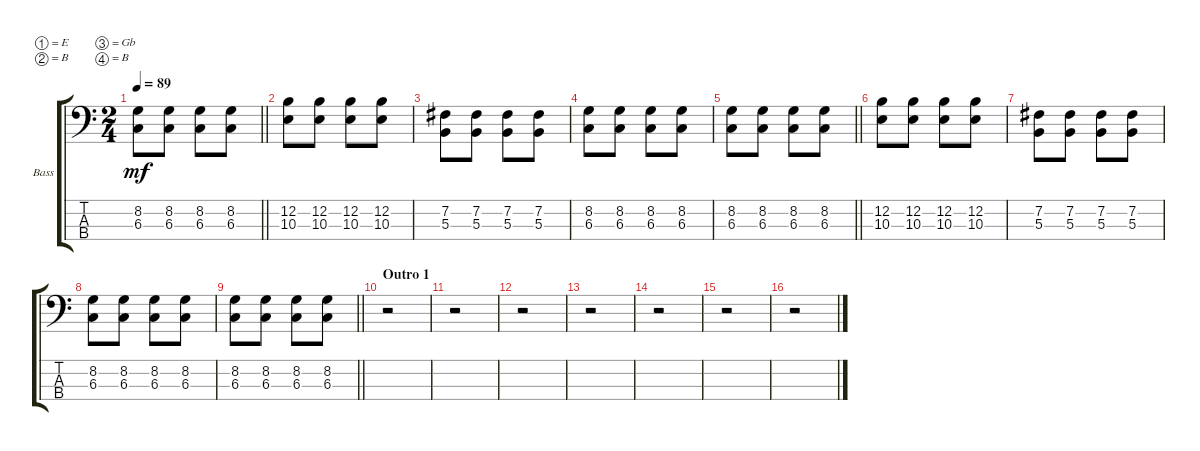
\bracketExtendMode groupsimilarinstruments
\firstSystemTrackNameOrientation horizontal
\otherSystemsTrackNameOrientation horizontal
\track ("Shuu" "Bass") {instrument electricbassfinger}
\staff {score tabs}
\tuning (E2 B1 Gb1 B0)
\ts (2 4)
\tempo 89
\clef f4
\barLineRight lightlight
\ks c
(8.2 6.3).8{dy mf} (8.2 6.3).8 (8.2 6.3).8 (8.2 6.3).8 |
(10.3 12.2).8 (10.3 12.2).8 (10.3 12.2).8 (10.3 12.2).8 |
(7.2 5.3).8 (7.2 5.3).8 (7.2 5.3).8 (7.2 5.3).8 |
(6.3 8.2).8 (8.2 6.3).8 (8.2 6.3).8 (8.2 6.3).8 |
\barLineRight lightlight
(8.2 6.3).8 (8.2 6.3).8 (8.2 6.3).8 (8.2 6.3).8 |
(10.3 12.2).8 (10.3 12.2).8 (10.3 12.2).8 (10.3 12.2).8 |
(7.2 5.3).8 (7.2 5.3).8 (7.2 5.3).8 (7.2 5.3).8 |
(6.3 8.2).8 (8.2 6.3).8 (8.2 6.3).8 (8.2 6.3).8 |
\barLineRight lightlight
(8.2 6.3).8 (8.2 6.3).8 (8.2 6.3).8 (8.2 6.3).8 |
\section ("" "Outro 1")
r.2 |
r.2 |
r.2 |
r.2 |
r.2 |
r.2 |
r.2
